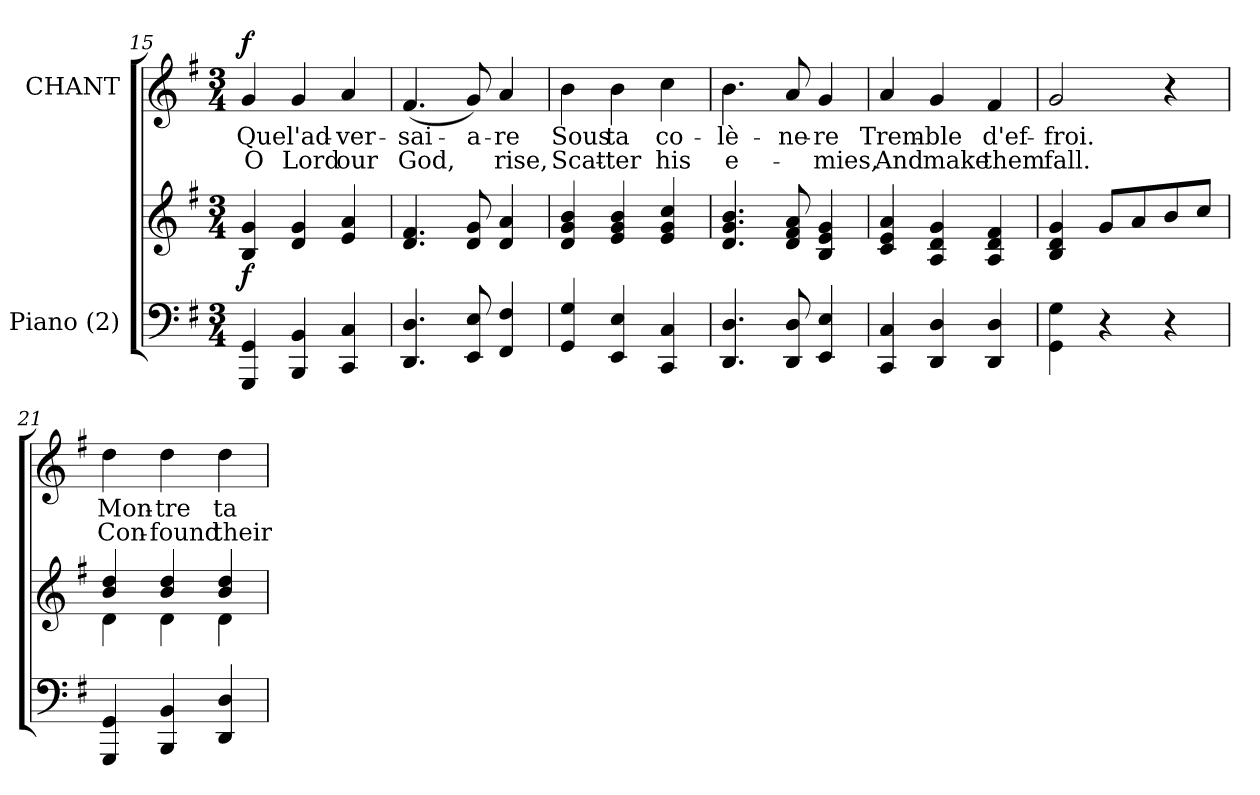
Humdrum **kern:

**kern	**kern	**dynam	**kern	**text	**text	**dynam
*part2	*part2	*part2	*part1	*part1	*part1	*part1
*staff3	*staff2	*staff2/3	*staff1	*staff1	*staff1	*staff1
*I"Piano (2)	*	*	*I"CHANT	*	*	*
*clefF4	*clefG2	*	*clefG2	*	*	*
*k[f#]	*k[f#]	*	*k[f#]	*	*	*
*G:	*G:	*	*G:	*	*	*
*M3/4	*M3/4	*	*M3/4	*	*	*
=15	=15	=15	=15	=15	=15	=15
!	!	!	!	!LO:LY:b:color=#000000	!LO:LY:b:color=#000000	!
4GGGi/ 4GGi	4Bi/ 4gi	f	4gi/	Que	O	f
!	!	!	!	!LO:LY:b:color=#000000	!LO:LY:b:color=#000000	!
4BBBi/ 4BBi	4di/ 4gi	.	4gi/	l'ad-	Lord	.
!	!	!	!	!LO:LY:b:color=#000000	!LO:LY:b:color=#000000	!
4CCi/ 4Ci	4ei/ 4ai	.	4ai/	-ver-	our	.
=16	=16	=16	=16	=16	=16	=16
!	!	!	!	!LO:LY:b:color=#000000	!LO:LY:b:color=#000000	!
4.DDi/ 4.Di	4.di/ 4.f#i	.	(4.f#i/	-sai-	God,	.
!	!	!	!	!LO:LY:b:color=#000000	!	!
8EEi/ 8Ei	8di/ 8gi	.	8gi/)	a-	.	.
!	!	!	!	!LO:LY:b:color=#000000	!LO:LY:b:color=#000000	!
4FF#i/ 4F#i	4di/ 4ai	.	4ai/	-re	-rise,	.
!!LO:LB:g=z
=17	=17	=17	=17	=17	=17	=17
!	!	!	!	!LO:LY:b:color=#000000	!LO:LY:b:color=#000000	!
4GGi/ 4Gi	4di/ 4gi 4bi	.	4bi\	Sous	Scat-	.
!	!	!	!	!LO:LY:b:color=#000000	!LO:LY:b:color=#000000	!
4EEi/ 4Ei	4ei/ 4gi 4bi	.	4bi\	ta	-ter	.
!	!	!	!	!LO:LY:b:color=#000000	!LO:LY:b:color=#000000	!
4CCi/ 4Ci	4ei/ 4gi 4cci	.	4cci\	co-	his	.
=18	=18	=18	=18	=18	=18	=18
!	!	!	!	!LO:LY:b:color=#000000	!LO:LY:b:color=#000000	!
4.DDi/ 4.Di	4.di/ 4.gi 4.bi	.	4.bi\	-lè-	e-	.
!	!	!	!	!LO:LY:b:color=#000000	!	!
8DDi/ 8Di	8di/ 8f#i 8ai	.	8ai/	-ne-	.	.
!	!	!	!	!LO:LY:b:color=#000000	!LO:LY:b:color=#000000	!
4EEi/ 4Ei	4Bi/ 4ei 4gi	.	4gi/	-re	-mies,	.
=19	=19	=19	=19	=19	=19	=19
!	!	!	!	!LO:LY:b:color=#000000	!LO:LY:b:color=#000000	!
4CCi/ 4Ci	4ci/ 4ei 4ai	.	4ai/	Trem-	And	.
!	!	!	!	!LO:LY:b:color=#000000	!LO:LY:b:color=#000000	!
4DDi/ 4Di	4Ai/ 4di 4gi	.	4gi/	-ble	make	.
!	!	!	!	!LO:LY:b:color=#000000	!LO:LY:b:color=#000000	!
4DDi/ 4Di	4Ai/ 4di 4f#i	.	4f#i/	d'ef-	them	.
=20	=20	=20	=20	=20	=20	=20
!	!	!	!	!LO:LY:b:color=#000000	!LO:LY:b:color=#000000	!
4GGi\ 4Gi	4Bi/ 4di 4gi	.	2gi/	-froi.	fall.	.
4r	8gi/L	.	.	.	.	.
.	8ai/	.	.	.	.	.
4r	8bi/	.	4r	.	.	.
.	8cci/J	.	.	.	.	.
!!LO:LB:g=z
=21	=21	=21	=21	=21	=21	=21
*	*^	*	*	*	*	*
!	!	!	!	!	!LO:LY:b:color=#000000	!LO:LY:b:color=#000000	!
4GGGi/ 4GGi	4bi/ 4ddi	4di\	.	4ddi\	Mon-	Con-	.
!	!	!	!	!	!LO:LY:b:color=#000000	!LO:LY:b:color=#000000	!
4BBBi/ 4BBi	4bi/ 4ddi	4di\	.	4ddi\	-tre	-found	.
!	!	!	!	!	!LO:LY:b:color=#000000	!LO:LY:b:color=#000000	!
4DDi/ 4Di	4bi/ 4ddi	4di\	.	4ddi\	ta	their	.
*	*v	*v	*	*	*	*	*
=	=	=	=	=	=	=
*-	*-	*-	*-	*-	*-	*-
